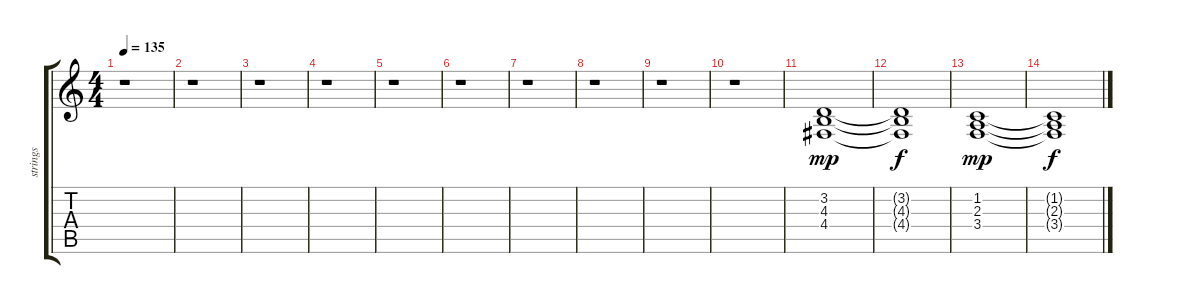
\track ("strings" "strings") {instrument stringensemble1}
\staff {score tabs}
\tuning (E4 B3 G3 D3 A2 E2) {hide}
\ts (4 4)
\tempo 135
\clef g2
\ks c
r.1{dy f} |
r.1 |
r.1 |
r.1 |
r.1 |
r.1 |
r.1 |
r.1 |
r.1 |
r.1 |
(3.2 4.3 4.4).1{dy mp} |
(3.2{t} 4.3{t} 4.4{t}).1{dy f} |
(1.2 2.3 3.4).1{dy mp} |
(1.2{t} 2.3{t} 3.4{t}).1{dy f}
